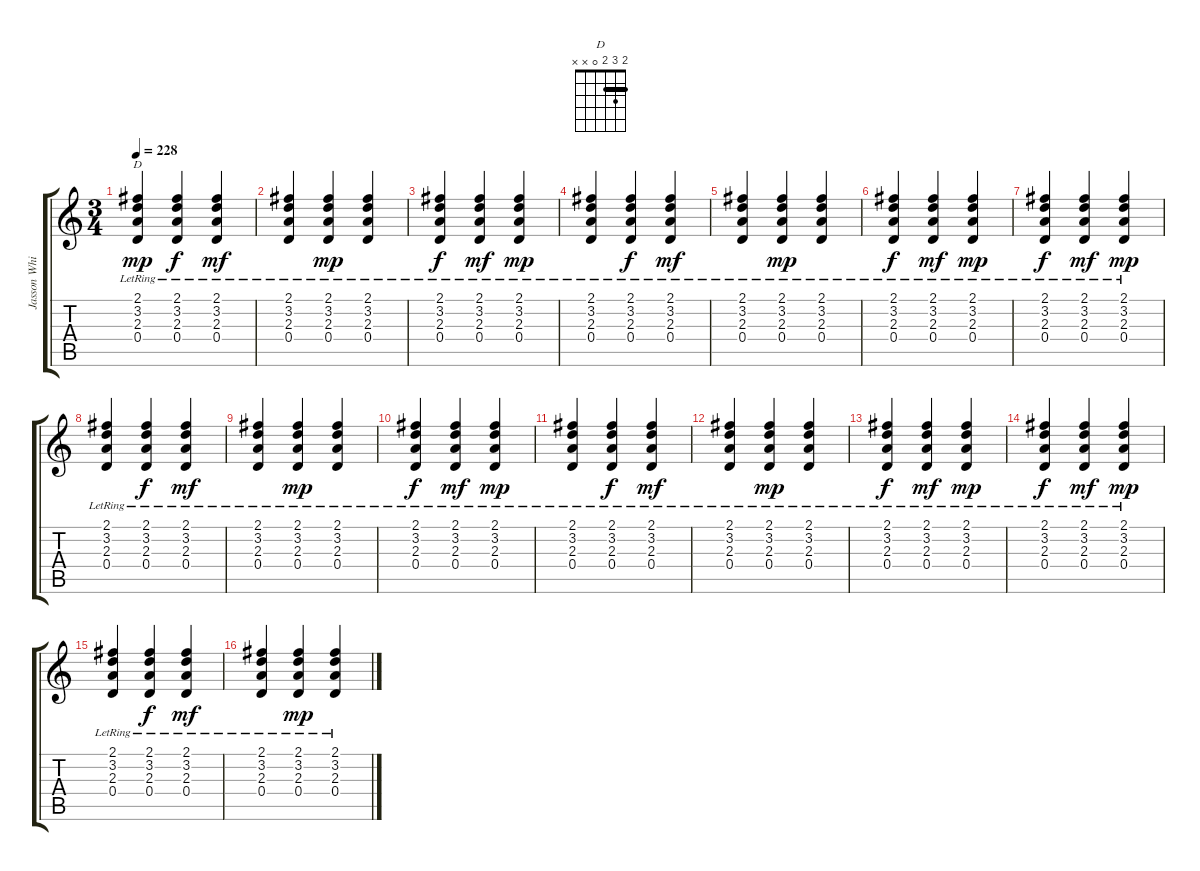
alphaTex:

\track ("Jasson Whilles" "Jasson Whi") {instrument distortionguitar}
\staff {score tabs}
\tuning (E4 B3 G3 D3 A2 E2) {hide}
\chord ("D" 2 3 2 0 x x) {barre 2}
\ts (3 4)
\tempo 228
\clef g2
\ks c
(2.1{lr} 3.2{lr} 2.3{lr} 0.4{lr}).4{ch "D" dy mp} (2.1{lr} 3.2{lr} 2.3{lr} 0.4{lr}).4{dy f} (2.1{lr} 3.2{lr} 2.3{lr} 0.4{lr}).4{dy mf} |
(2.1{lr} 3.2{lr} 2.3{lr} 0.4{lr}).4 (2.1{lr} 3.2{lr} 2.3{lr} 0.4{lr}).4{dy mp} (2.1{lr} 3.2{lr} 2.3{lr} 0.4{lr}).4 |
(2.1{lr} 3.2{lr} 2.3{lr} 0.4{lr}).4{dy f} (2.1{lr} 3.2{lr} 2.3{lr} 0.4{lr}).4{dy mf} (2.1{lr} 3.2{lr} 2.3{lr} 0.4{lr}).4{dy mp} |
(2.1{lr} 3.2{lr} 2.3{lr} 0.4{lr}).4 (2.1{lr} 3.2{lr} 2.3{lr} 0.4{lr}).4{dy f} (2.1{lr} 3.2{lr} 2.3{lr} 0.4{lr}).4{dy mf} |
(2.1{lr} 3.2{lr} 2.3{lr} 0.4{lr}).4 (2.1{lr} 3.2{lr} 2.3{lr} 0.4{lr}).4{dy mp} (2.1{lr} 3.2{lr} 2.3{lr} 0.4{lr}).4 |
(2.1{lr} 3.2{lr} 2.3{lr} 0.4{lr}).4{dy f} (2.1{lr} 3.2{lr} 2.3{lr} 0.4{lr}).4{dy mf} (2.1{lr} 3.2{lr} 2.3{lr} 0.4{lr}).4{dy mp} |
(2.1{lr} 3.2{lr} 2.3{lr} 0.4{lr}).4{dy f} (2.1{lr} 3.2{lr} 2.3{lr} 0.4{lr}).4{dy mf} (2.1{lr} 3.2{lr} 2.3{lr} 0.4{lr}).4{dy mp} |
(2.1{lr} 3.2{lr} 2.3{lr} 0.4{lr}).4 (2.1{lr} 3.2{lr} 2.3{lr} 0.4{lr}).4{dy f} (2.1{lr} 3.2{lr} 2.3{lr} 0.4{lr}).4{dy mf} |
(2.1{lr} 3.2{lr} 2.3{lr} 0.4{lr}).4 (2.1{lr} 3.2{lr} 2.3{lr} 0.4{lr}).4{dy mp} (2.1{lr} 3.2{lr} 2.3{lr} 0.4{lr}).4 |
(2.1{lr} 3.2{lr} 2.3{lr} 0.4{lr}).4{dy f} (2.1{lr} 3.2{lr} 2.3{lr} 0.4{lr}).4{dy mf} (2.1{lr} 3.2{lr} 2.3{lr} 0.4{lr}).4{dy mp} |
(2.1{lr} 3.2{lr} 2.3{lr} 0.4{lr}).4 (2.1{lr} 3.2{lr} 2.3{lr} 0.4{lr}).4{dy f} (2.1{lr} 3.2{lr} 2.3{lr} 0.4{lr}).4{dy mf} |
(2.1{lr} 3.2{lr} 2.3{lr} 0.4{lr}).4 (2.1{lr} 3.2{lr} 2.3{lr} 0.4{lr}).4{dy mp} (2.1{lr} 3.2{lr} 2.3{lr} 0.4{lr}).4 |
(2.1{lr} 3.2{lr} 2.3{lr} 0.4{lr}).4{dy f} (2.1{lr} 3.2{lr} 2.3{lr} 0.4{lr}).4{dy mf} (2.1{lr} 3.2{lr} 2.3{lr} 0.4{lr}).4{dy mp} |
(2.1{lr} 3.2{lr} 2.3{lr} 0.4{lr}).4{dy f} (2.1{lr} 3.2{lr} 2.3{lr} 0.4{lr}).4{dy mf} (2.1{lr} 3.2{lr} 2.3{lr} 0.4{lr}).4{dy mp} |
(2.1{lr} 3.2{lr} 2.3{lr} 0.4{lr}).4 (2.1{lr} 3.2{lr} 2.3{lr} 0.4{lr}).4{dy f} (2.1{lr} 3.2{lr} 2.3{lr} 0.4{lr}).4{dy mf} |
(2.1{lr} 3.2{lr} 2.3{lr} 0.4{lr}).4 (2.1{lr} 3.2{lr} 2.3{lr} 0.4{lr}).4{dy mp} (2.1{lr} 3.2{lr} 2.3{lr} 0.4{lr}).4
